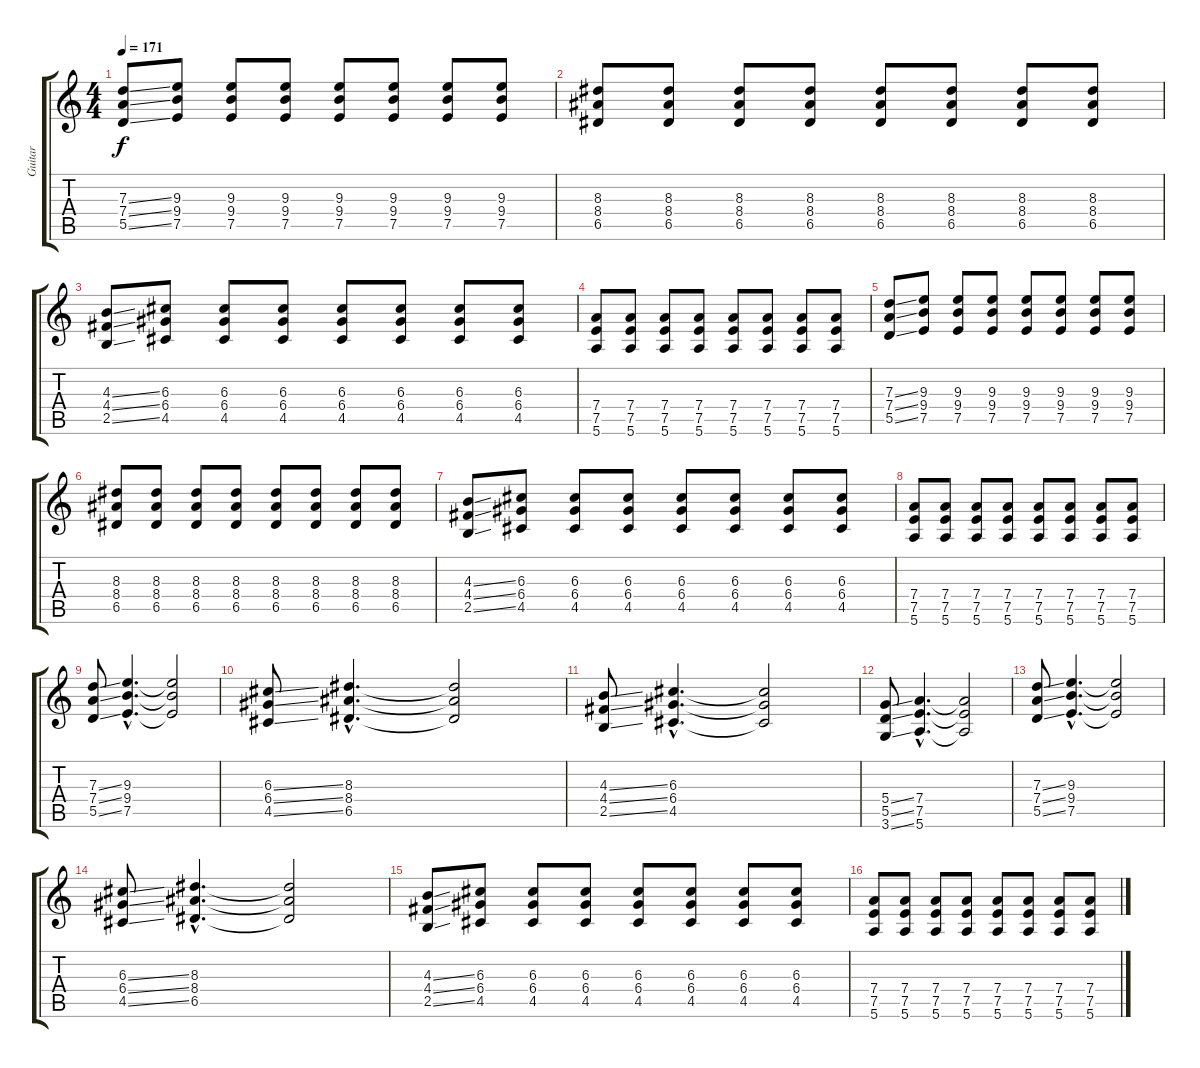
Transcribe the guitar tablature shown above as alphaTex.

\track ("Guitar" "Guitar") {instrument distortionguitar}
\staff {score tabs}
\tuning (E4 B3 G3 D3 A2 E2) {hide}
\ts (4 4)
\tempo 171
\clef g2
\ks c
(7.3{ss} 7.4{ss} 5.5{ss}).8{dy f} (9.3 9.4 7.5).8 (9.3 9.4 7.5).8 (9.3 9.4 7.5).8 (9.3 9.4 7.5).8 (9.3 9.4 7.5).8 (9.3 9.4 7.5).8 (9.3 9.4 7.5).8 |
(8.3 8.4 6.5).8 (8.3 8.4 6.5).8 (8.3 8.4 6.5).8 (8.3 8.4 6.5).8 (8.3 8.4 6.5).8 (8.3 8.4 6.5).8 (8.3 8.4 6.5).8 (8.3 8.4 6.5).8 |
(4.3{ss} 4.4{ss} 2.5{ss}).8 (6.3 6.4 4.5).8 (6.3 6.4 4.5).8 (6.3 6.4 4.5).8 (6.3 6.4 4.5).8 (6.3 6.4 4.5).8 (6.3 6.4 4.5).8 (6.3 6.4 4.5).8 |
(7.4 7.5 5.6).8 (7.4 7.5 5.6).8 (7.4 7.5 5.6).8 (7.4 7.5 5.6).8 (7.4 7.5 5.6).8 (7.4 7.5 5.6).8 (7.4 7.5 5.6).8 (7.4 7.5 5.6).8 |
(7.3{ss} 7.4{ss} 5.5{ss}).8 (9.3 9.4 7.5).8 (9.3 9.4 7.5).8 (9.3 9.4 7.5).8 (9.3 9.4 7.5).8 (9.3 9.4 7.5).8 (9.3 9.4 7.5).8 (9.3 9.4 7.5).8 |
(8.3 8.4 6.5).8 (8.3 8.4 6.5).8 (8.3 8.4 6.5).8 (8.3 8.4 6.5).8 (8.3 8.4 6.5).8 (8.3 8.4 6.5).8 (8.3 8.4 6.5).8 (8.3 8.4 6.5).8 |
(4.3{ss} 4.4{ss} 2.5{ss}).8 (6.3 6.4 4.5).8 (6.3 6.4 4.5).8 (6.3 6.4 4.5).8 (6.3 6.4 4.5).8 (6.3 6.4 4.5).8 (6.3 6.4 4.5).8 (6.3 6.4 4.5).8 |
(7.4 7.5 5.6).8 (7.4 7.5 5.6).8 (7.4 7.5 5.6).8 (7.4 7.5 5.6).8 (7.4 7.5 5.6).8 (7.4 7.5 5.6).8 (7.4 7.5 5.6).8 (7.4 7.5 5.6).8 |
(7.3{ss} 7.4{ss} 5.5{ss}).8 (9.3{hac} 9.4{hac} 7.5{hac}).4{d} (9.3{t} 9.4{t} 7.5{t}).2 |
(6.3{ss} 6.4{ss} 4.5{ss}).8 (8.3{hac} 8.4{hac} 6.5{hac}).4{d} (8.3{t} 8.4{t} 6.5{t}).2 |
(4.3{ss} 4.4{ss} 2.5{ss}).8 (6.3{hac} 6.4{hac} 4.5{hac}).4{d} (6.3{t} 6.4{t} 4.5{t}).2 |
(5.4{ss} 5.5{ss} 3.6{ss}).8 (7.4{hac} 7.5{hac} 5.6{hac}).4{d} (7.4{t} 7.5{t} 5.6{t}).2 |
(7.3{ss} 7.4{ss} 5.5{ss}).8 (9.3{hac} 9.4{hac} 7.5{hac}).4{d} (9.3{t} 9.4{t} 7.5{t}).2 |
(6.3{ss} 6.4{ss} 4.5{ss}).8 (8.3{hac} 8.4{hac} 6.5{hac}).4{d} (8.3{t} 8.4{t} 6.5{t}).2 |
(4.3{ss} 4.4{ss} 2.5{ss}).8 (6.3 6.4 4.5).8 (6.3 6.4 4.5).8 (6.3 6.4 4.5).8 (6.3 6.4 4.5).8 (6.3 6.4 4.5).8 (6.3 6.4 4.5).8 (6.3 6.4 4.5).8 |
(7.4 7.5 5.6).8 (7.4 7.5 5.6).8 (7.4 7.5 5.6).8 (7.4 7.5 5.6).8 (7.4 7.5 5.6).8 (7.4 7.5 5.6).8 (7.4 7.5 5.6).8 (7.4 7.5 5.6).8
